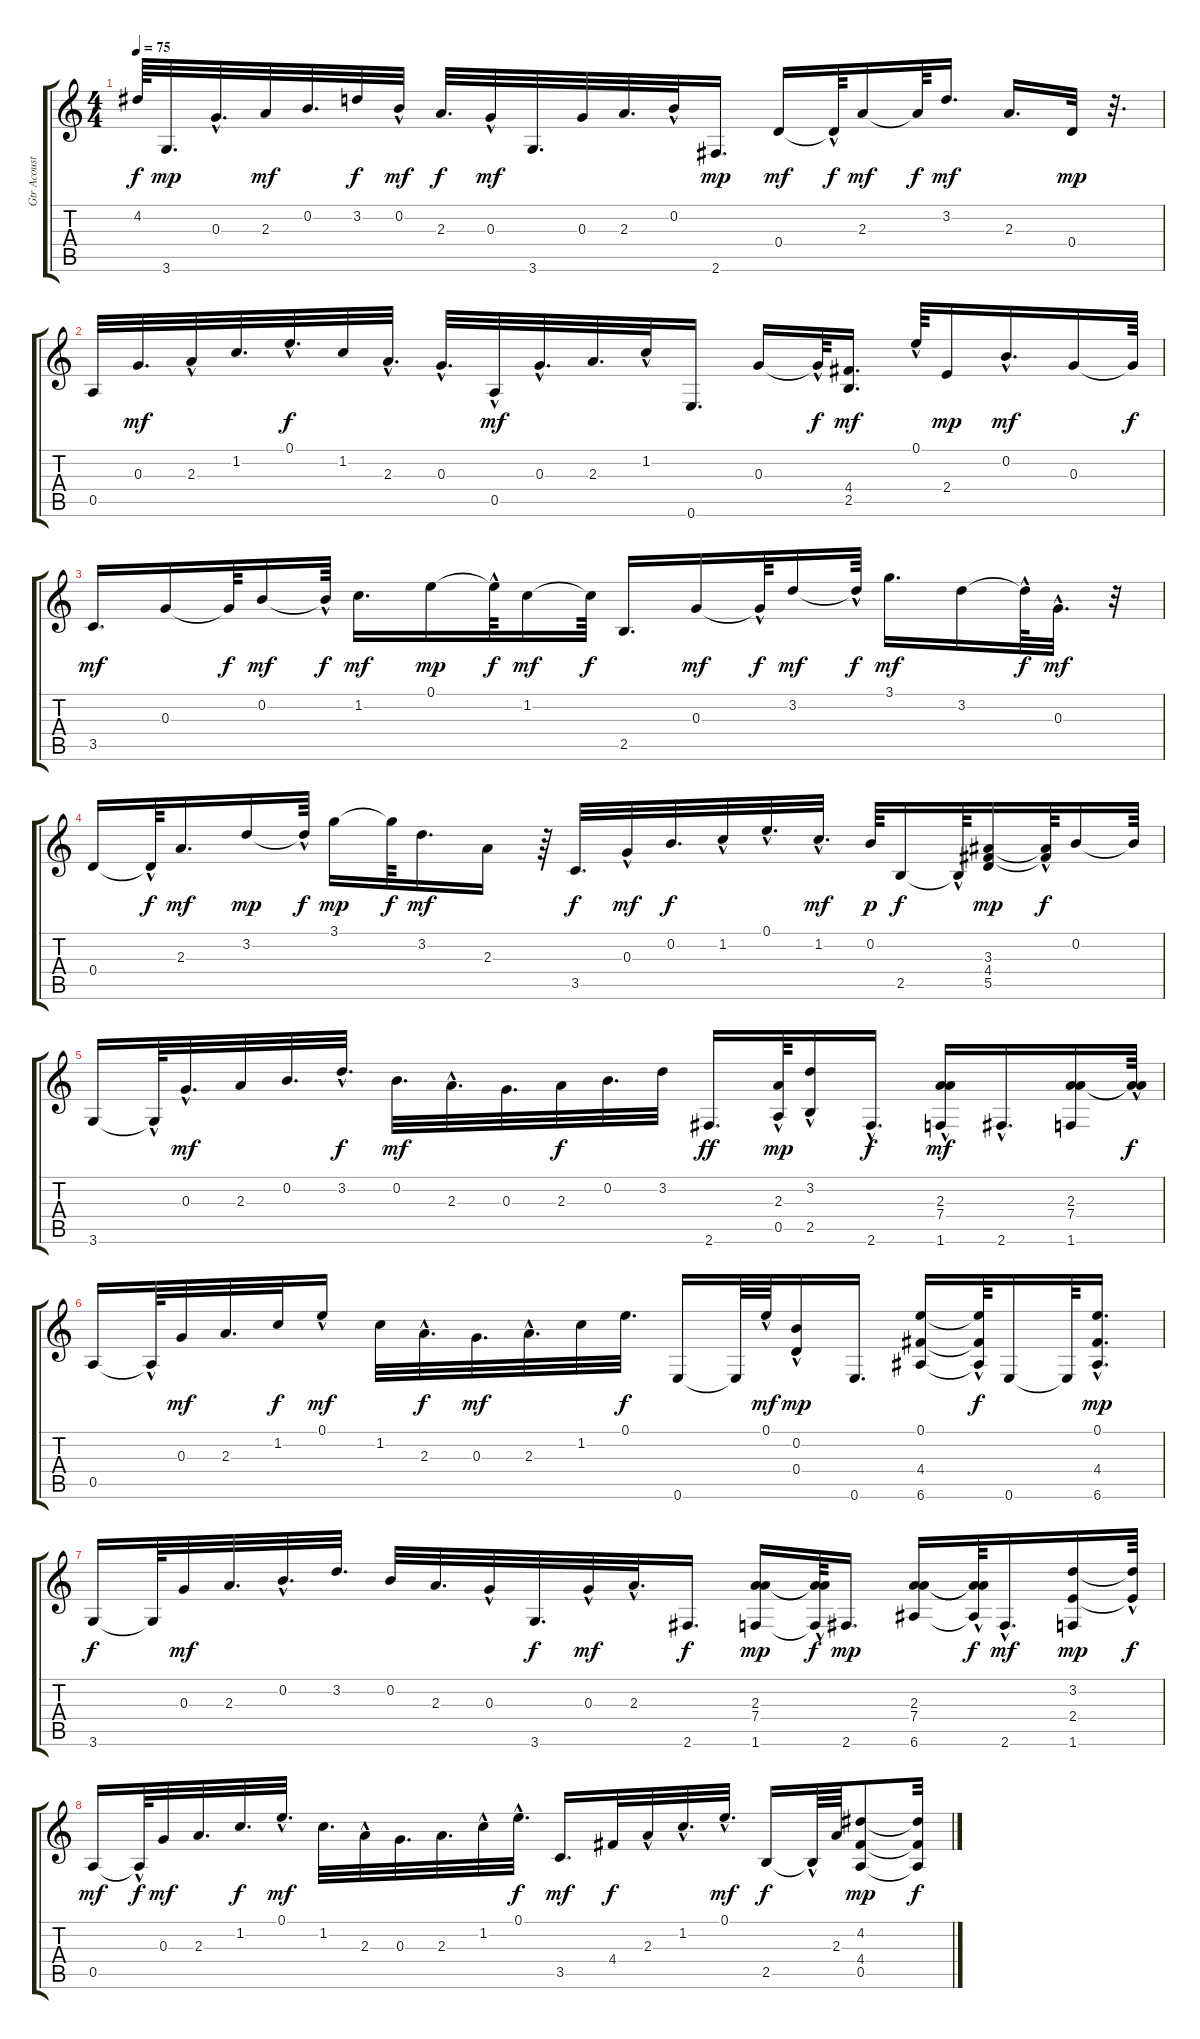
\track ("Gtr Acoustic" "Gtr Acoust") {instrument acousticguitarsteel}
\staff {score tabs}
\tuning (E4 B3 G3 D3 A2 E2) {hide}
\ts (4 4)
\tempo 75
\clef g2
\ks c
4.2{t}.64{dy f} 3.6.32{d dy mp} 0.3{hac}.32{d} 2.3.32{dy mf} 0.2.32{d} 3.2.32{dy f} 0.2{hac}.32{dy mf} 2.3.32{d dy f} 0.3{hac}.32{dy mf} 3.6.32{d} 0.3.32 2.3.32{d} 0.2{hac}.32 2.6.16{d dy mp} 0.4.16{dy mf} 0.4{hac t}.64{dy f} 2.3.16{dy mf} 2.3{t}.64{dy f} 3.2.16{d dy mf} 2.3.16{d} 0.4.32{dy mp} r.32{d} |
0.5.32 0.3.32{d dy mf} 2.3{hac}.32 1.2.32{d} 0.1{hac}.32{d dy f} 1.2.32 2.3{hac}.32{d} 0.3{hac}.32{d} 0.5{hac}.32{dy mf} 0.3{hac}.32{d} 2.3.32{d} 1.2{hac}.32 0.6.16{d} 0.3.16 0.3{hac t}.64{dy f} (4.4 2.5).16{d dy mf} 0.1{hac}.64 2.4.16{dy mp} 0.2{hac}.16{d dy mf} 0.3.16 0.3{t}.64{dy f} |
3.5.16{d dy mf} 0.3.16 0.3{t}.64{dy f} 0.2.16{dy mf} 0.2{hac t}.64{dy f} 1.2.16{d dy mf} 0.1.16{dy mp} 0.1{hac t}.64{dy f} 1.2.16{dy mf} 1.2{t}.64{dy f} 2.5.16{d} 0.3.16{dy mf} 0.3{hac t}.64{dy f} 3.2.16{dy mf} 3.2{hac t}.64{dy f} 3.1.16{d dy mf} 3.2.16 3.2{hac t}.64{dy f} 0.3{hac}.32{d dy mf} r.32 |
0.4.16 0.4{hac t}.64{dy f} 2.3.16{d dy mf} 3.2.16{dy mp} 3.2{hac t}.64{dy f} 3.1.16{dy mp} 3.1{t}.64{dy f} 3.2.16{d dy mf} 2.3.16 r.64 3.5.32{d dy f} 0.3{hac}.32{dy mf} 0.2.32{d dy f} 1.2{hac}.32 0.1{hac}.32{d} 1.2{hac}.32{d dy mf} 0.2.64{dy p} 2.5.16{dy f} 2.5{hac t}.64 (3.3 4.4 5.5).16{dy mp} (3.3{hac t} 4.4{t}).64{dy f} 0.2.16 0.2{t}.64 |
3.6.16 3.6{hac t}.64 0.3{hac}.32{d dy mf} 2.3.32 0.2.32{d} 3.2{hac}.32{d dy f} 0.2.32{d dy mf} 2.3{hac}.32{d} 0.3.32{d} 2.3.32{dy f} 0.2.32{d} 3.2.32 2.6.16{d dy ff} (2.3{hac} 0.5{hac}).64{dy mp} (3.2{hac} 2.5{hac}).16 2.6{hac}.16{d dy f} (2.3{hac} 7.4{hac} 1.6{hac}).16{dy mf} 2.6{hac}.16{d} (2.3 7.4 1.6).16 (2.3{t} 7.4{hac t}).64{dy f} |
0.5.16 0.5{hac t}.64 0.3.32{dy mf} 2.3.32{d} 1.2.32{dy f} 0.1{hac}.16{dy mf} 1.2.32 2.3{hac}.32{d dy f} 0.3.32{d dy mf} 2.3{hac}.32{d} 1.2.32 0.1.32{d dy f} 0.6.16 0.6{t}.64 0.1{hac}.64{dy mf} (0.2{hac} 0.4).16{dy mp} 0.6.16{d} (0.1 4.4 6.6).16 (0.1{hac t} 4.4{hac t} 6.6{hac t}).64{dy f} 0.6.16 0.6{t}.64 (0.1{hac} 4.4 6.6{hac}).16{d dy mp} |
3.6.16{dy f} 3.6{t}.64 0.3.32{dy mf} 2.3.32{d} 0.2{hac}.32{d} 3.2.32{d} 0.2.32 2.3.32{d} 0.3{hac}.32 3.6.32{d dy f} 0.3{hac}.32{dy mf} 2.3{hac}.32{d} 2.6.16{d dy f} (2.3 7.4 1.6).16{dy mp} (2.3{hac t} 7.4{hac t} 1.6{t}).64{dy f} 2.6.16{d dy mp} (2.3 7.4 6.6).16 (2.3{hac t} 7.4{hac t} 6.6{hac t}).64{dy f} 2.6{hac}.16{d dy mf} (3.2 2.4 1.6).16{dy mp} (3.2{hac t} 2.4{t}).64{dy f} |
0.5.16{dy mf} 0.5{hac t}.64{dy f} 0.3.32{dy mf} 2.3.32{d} 1.2.32{d dy f} 0.1{hac}.32{d dy mf} 1.2.32{d} 2.3{hac}.32 0.3.32{d} 2.3.32{d} 1.2{hac}.32 0.1{hac}.32{d dy f} 3.5.16{d dy mf} 4.4.32{dy f} 2.3{hac}.32 1.2{hac}.32{d} 0.1{hac}.32{d dy mf} 2.5.16{dy f} 2.5{hac t}.64 2.3.64 (4.2 4.4 0.5).8{dy mp} (4.2{t} 4.4{t} 0.5{t}).32{dy f}
